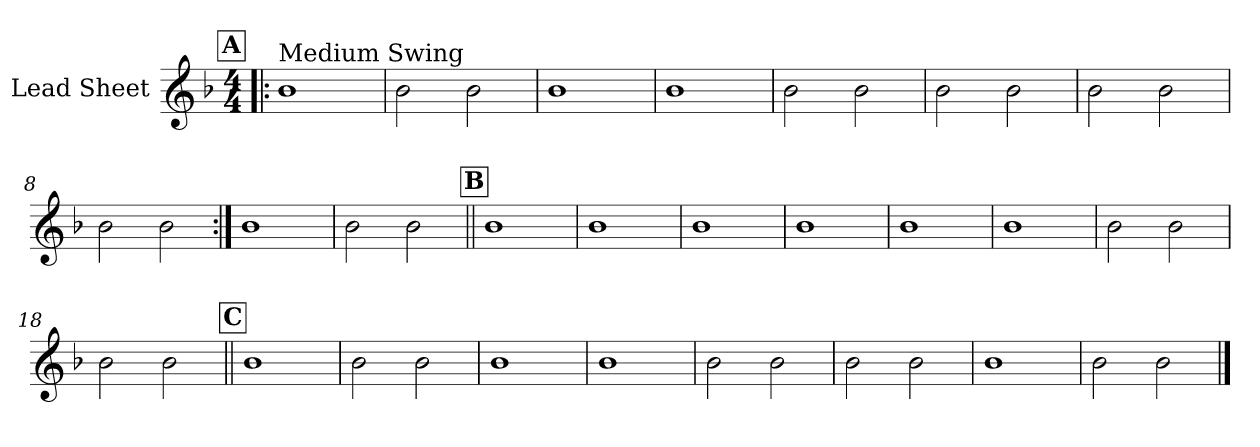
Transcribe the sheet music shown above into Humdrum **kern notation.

**kern
*part1
*staff1
*I"Lead Sheet
*clefG2
*k[b-]
*F:
*M4/4
!!LO:REH:place=s1:a:fs=14:t=A
=1!|:
!LO:TX:a:t=Medium Swing
1b-
=2
2b-\
2b-\
=3
1b-
=4
1b-
!!LO:LB:g=z
=5
2b-\
2b-\
=6
2b-\
2b-\
=7
2b-\
2b-\
=8
2b-\
2b-\
!!LO:LB:g=z
=9:|!
1b-
=10
2b-\
2b-\
!!LO:LB:g=z
!!LO:REH:place=s1:a:fs=14:t=B
=11||
1b-
=12
1b-
=13
1b-
=14
1b-
!!LO:LB:g=z
=15
1b-
=16
1b-
=17
2b-\
2b-\
=18
2b-\
2b-\
!!LO:LB:g=z
!!LO:REH:place=s1:a:fs=14:t=C
=19||
1b-
=20
2b-\
2b-\
=21
1b-
=22
1b-
!!LO:LB:g=z
=23
2b-\
2b-\
=24
2b-\
2b-\
=25
1b-
=26
2b-\
2b-\
==
*-
